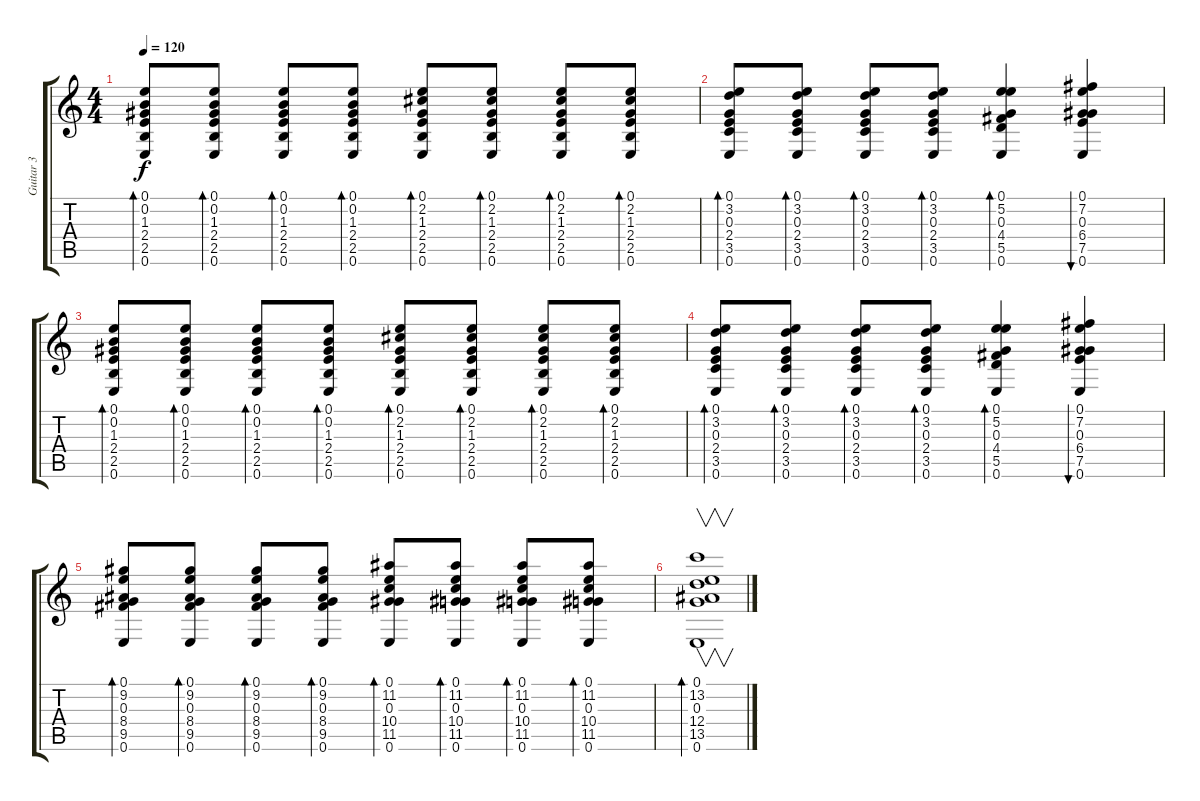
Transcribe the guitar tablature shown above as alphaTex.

\track ("Guitar 3" "Guitar 3") {instrument acousticguitarnylon}
\staff {score tabs}
\tuning (E4 B3 G3 D3 A2 E2) {hide}
\ts (4 4)
\tempo 120
\clef g2
\ks c
(0.1 0.2 1.3 2.4 2.5 0.6).8{bd 30 dy f} (0.1 0.2 1.3 2.4 2.5 0.6).8{bd 30} (0.1 0.2 1.3 2.4 2.5 0.6).8{bd 30} (0.1 0.2 1.3 2.4 2.5 0.6).8{bd 30} (0.1 2.2 1.3 2.4 2.5 0.6).8{bd 30} (0.1 2.2 1.3 2.4 2.5 0.6).8{bd 30} (0.1 2.2 1.3 2.4 2.5 0.6).8{bd 30} (0.1 2.2 1.3 2.4 2.5 0.6).8{bd 30} |
(0.1 3.2 0.3 2.4 3.5 0.6).8{bd 30} (0.1 3.2 0.3 2.4 3.5 0.6).8{bd 30} (0.1 3.2 0.3 2.4 3.5 0.6).8{bd 30} (0.1 3.2 0.3 2.4 3.5 0.6).8{bd 30} (0.1 5.2 0.3 4.4 5.5 0.6).4{bd 30} (0.1 7.2 0.3 6.4 7.5 0.6).4{bu 30} |
(0.1 0.2 1.3 2.4 2.5 0.6).8{bd 30} (0.1 0.2 1.3 2.4 2.5 0.6).8{bd 30} (0.1 0.2 1.3 2.4 2.5 0.6).8{bd 30} (0.1 0.2 1.3 2.4 2.5 0.6).8{bd 30} (0.1 2.2 1.3 2.4 2.5 0.6).8{bd 30} (0.1 2.2 1.3 2.4 2.5 0.6).8{bd 30} (0.1 2.2 1.3 2.4 2.5 0.6).8{bd 30} (0.1 2.2 1.3 2.4 2.5 0.6).8{bd 30} |
(0.1 3.2 0.3 2.4 3.5 0.6).8{bd 30} (0.1 3.2 0.3 2.4 3.5 0.6).8{bd 30} (0.1 3.2 0.3 2.4 3.5 0.6).8{bd 30} (0.1 3.2 0.3 2.4 3.5 0.6).8{bd 30} (0.1 5.2 0.3 4.4 5.5 0.6).4{bd 30} (0.1 7.2 0.3 6.4 7.5 0.6).4{bu 30} |
(0.1 9.2 0.3 8.4 9.5 0.6).8{bd 30} (0.1 9.2 0.3 8.4 9.5 0.6).8{bd 30} (0.1 9.2 0.3 8.4 9.5 0.6).8{bd 30} (0.1 9.2 0.3 8.4 9.5 0.6).8{bd 30} (0.1 11.2 0.3 10.4 11.5 0.6).8{bd 30} (0.1 11.2 0.3 10.4 11.5 0.6).8{bd 30} (0.1 11.2 0.3 10.4 11.5 0.6).8{bd 30} (0.1 11.2 0.3 10.4 11.5 0.6).8{bd 30} |
(0.1 13.2 0.3 12.4 13.5 0.6).1{v bd 30}
